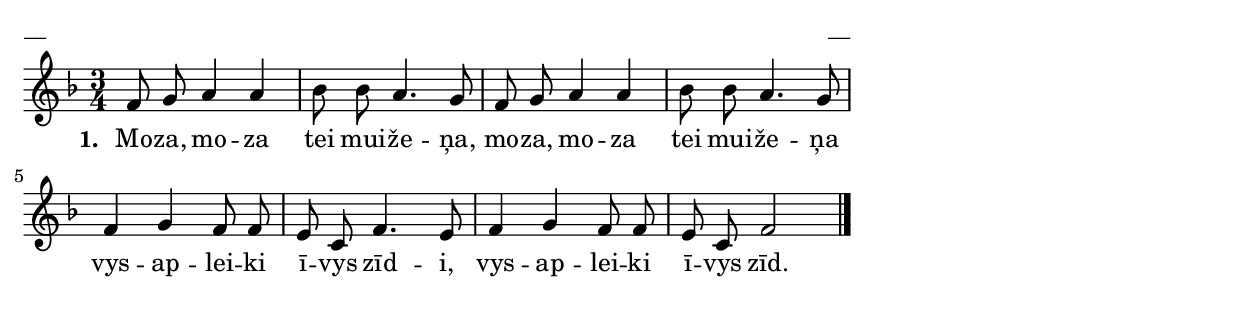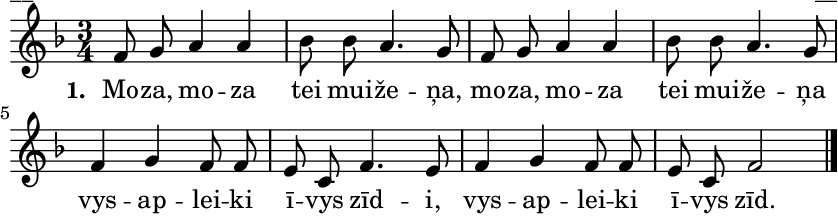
\version "2.13.18"
#(ly:set-option 'crop #t)

\paper {
line-width = 14\cm
left-margin = 0.4\cm
between-system-padding = 0.1\cm
between-system-space = 0.1\cm
}
% SBTZK, p.86
\layout {
indent = #0
ragged-last = ##f
}


voiceA = \relative c' {
\clef "treble"
\key f \major
\time 3/4
f8 g a4 a | bes8 bes a4. g8 | f g a4 a | bes8 bes a4. g8 |
f4 g f8 f | e c f4. e8 | f4 g f8 f | e c f2 \bar"|."
}

lyricA = \lyricmode {
\set stanza = "1. "
Mo -- za, mo -- za tei mui -- že -- ņa, mo -- za, mo -- za tei mui -- že -- ņa
vys -- ap -- lei -- ki ī -- vys zīd -- i, vys -- ap -- lei -- ki ī -- vys zīd.
}


fullScore = <<
%\new ChordNames { \chordsA }
\new Staff {
<<
\new Voice = "voiceA" { \oneVoice \autoBeamOff \voiceA }
\new Lyrics \lyricsto "voiceA"  \lyricA
%\new Voice = "voiceB" { \voiceTwo \autoBeamOff \voiceB }
>>
}
>>



\score {
\fullScore
\header { piece = "__" opus = "__" }
}
\markup { \with-color #(x11-color 'white) \sans \smaller "__" }
\score {
\unfoldRepeats
\fullScore
\midi {
\context { \Staff \remove "Staff_performer" }
\context { \Voice \consists "Staff_performer" }
}
}


